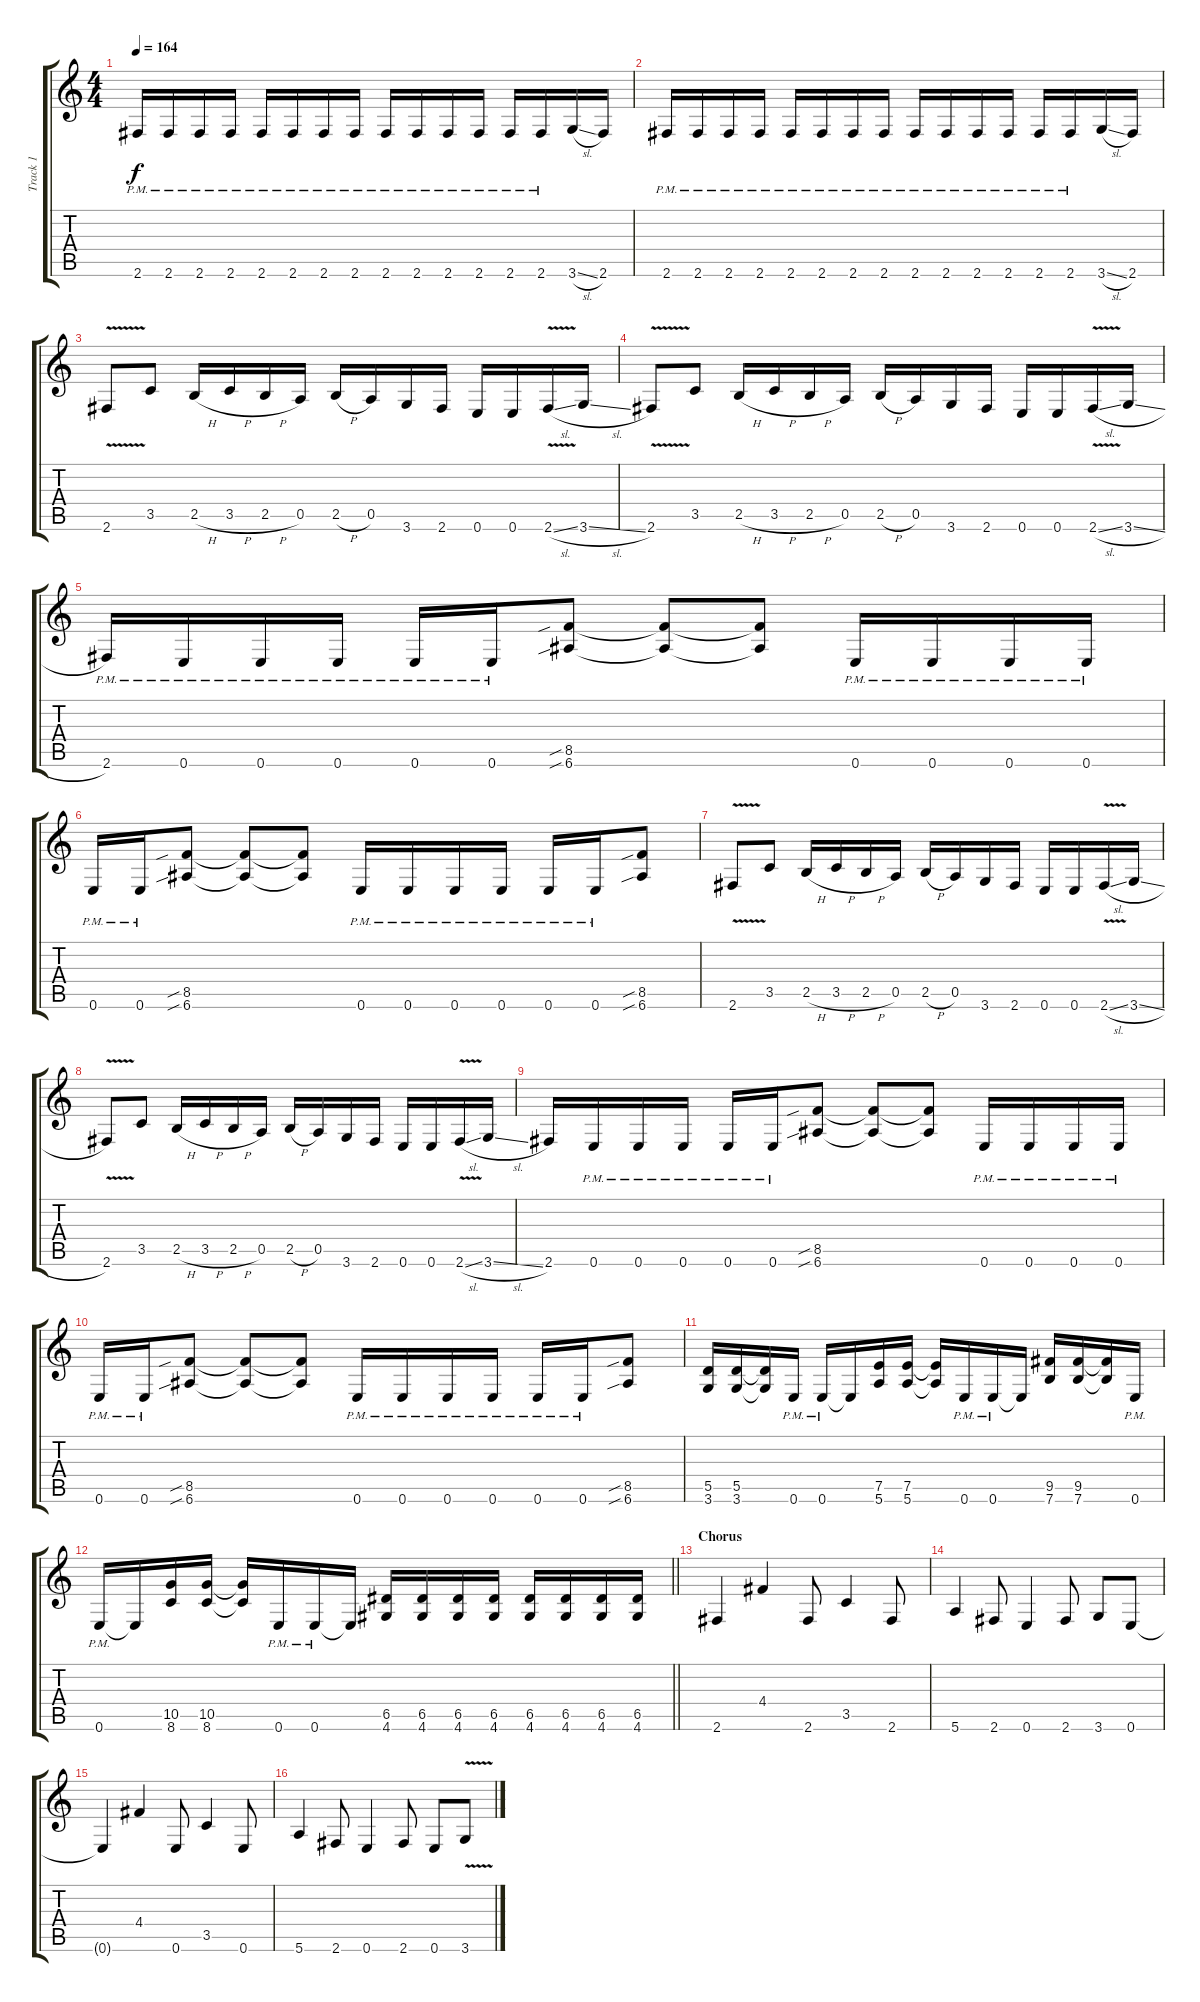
\track ("Track 1" "Track 1") {instrument distortionguitar}
\staff {score tabs}
\tuning (E4 B3 G3 D3 A2 E2) {hide}
\ts (4 4)
\tempo 164
\clef g2
\ks c
2.6{pm}.16{dy f} 2.6{pm}.16 2.6{pm}.16 2.6{pm}.16 2.6{pm}.16 2.6{pm}.16 2.6{pm}.16 2.6{pm}.16 2.6{pm}.16 2.6{pm}.16 2.6{pm}.16 2.6{pm}.16 2.6{pm}.16 2.6{pm}.16 3.6{sl}.16 2.6.16 |
2.6{pm}.16 2.6{pm}.16 2.6{pm}.16 2.6{pm}.16 2.6{pm}.16 2.6{pm}.16 2.6{pm}.16 2.6{pm}.16 2.6{pm}.16 2.6{pm}.16 2.6{pm}.16 2.6{pm}.16 2.6{pm}.16 2.6{pm}.16 3.6{sl}.16 2.6.16 |
2.6{v}.8 3.5.8 2.5{h}.16 3.5{h}.16 2.5{h}.16 0.5.16 2.5{h}.16 0.5.16 3.6.16 2.6.16 0.6.16 0.6.16 2.6{v sl}.16 3.6{sl}.16 |
2.6{v}.8 3.5.8 2.5{h}.16 3.5{h}.16 2.5{h}.16 0.5.16 2.5{h}.16 0.5.16 3.6.16 2.6.16 0.6.16 0.6.16 2.6{v sl}.16 3.6{sl}.16 |
2.6{pm}.16 0.6{pm}.16 0.6{pm}.16 0.6{pm}.16 0.6{pm}.16 0.6{pm}.16 (8.5{sib} 6.6{sib}).8 (8.5{t} 6.6{t}).8 (8.5{t} 6.6{t}).8 0.6{pm}.16 0.6{pm}.16 0.6{pm}.16 0.6{pm}.16 |
0.6{pm}.16 0.6{pm}.16 (8.5{sib} 6.6{sib}).8 (8.5{t} 6.6{t}).8 (8.5{t} 6.6{t}).8 0.6{pm}.16 0.6{pm}.16 0.6{pm}.16 0.6{pm}.16 0.6{pm}.16 0.6{pm}.16 (8.5{sib} 6.6{sib}).8 |
2.6{v}.8 3.5.8 2.5{h}.16 3.5{h}.16 2.5{h}.16 0.5.16 2.5{h}.16 0.5.16 3.6.16 2.6.16 0.6.16 0.6.16 2.6{v sl}.16 3.6{sl}.16 |
2.6{v}.8 3.5.8 2.5{h}.16 3.5{h}.16 2.5{h}.16 0.5.16 2.5{h}.16 0.5.16 3.6.16 2.6.16 0.6.16 0.6.16 2.6{v sl}.16 3.6{sl}.16 |
2.6.16 0.6{pm}.16 0.6{pm}.16 0.6{pm}.16 0.6{pm}.16 0.6{pm}.16 (8.5{sib} 6.6{sib}).8 (8.5{t} 6.6{t}).8 (8.5{t} 6.6{t}).8 0.6{pm}.16 0.6{pm}.16 0.6{pm}.16 0.6{pm}.16 |
0.6{pm}.16 0.6{pm}.16 (8.5{sib} 6.6{sib}).8 (8.5{t} 6.6{t}).8 (8.5{t} 6.6{t}).8 0.6{pm}.16 0.6{pm}.16 0.6{pm}.16 0.6{pm}.16 0.6{pm}.16 0.6{pm}.16 (8.5{sib} 6.6{sib}).8 |
(5.5 3.6).16 (5.5 3.6).16 (5.5{t} 3.6{t}).16 0.6{pm}.16 0.6{pm}.16 0.6{t}.16 (7.5 5.6).16 (7.5 5.6).16 (7.5{t} 5.6{t}).16 0.6{pm}.16 0.6{pm}.16 0.6{t}.16 (9.5 7.6).16 (9.5 7.6).16 (9.5{t} 7.6{t}).16 0.6{pm}.16 |
\barLineRight lightlight
0.6{pm}.16 0.6{t}.16 (10.5 8.6).16 (10.5 8.6).16 (10.5{t} 8.6{t}).16 0.6{pm}.16 0.6{pm}.16 0.6{t}.16 (6.5 4.6).16 (6.5 4.6).16 (6.5 4.6).16 (6.5 4.6).16 (6.5 4.6).16 (6.5 4.6).16 (6.5 4.6).16 (6.5 4.6).16 |
\section ("" "Chorus")
2.6.4 4.4.4 2.6.8 3.5.4 2.6.8 |
5.6.4 2.6.8 0.6.4 2.6.8 3.6.8 0.6.8 |
0.6{t}.4 4.4.4 0.6.8 3.5.4 0.6.8 |
5.6.4 2.6.8 0.6.4 2.6.8 0.6.8 3.6{v}.8
